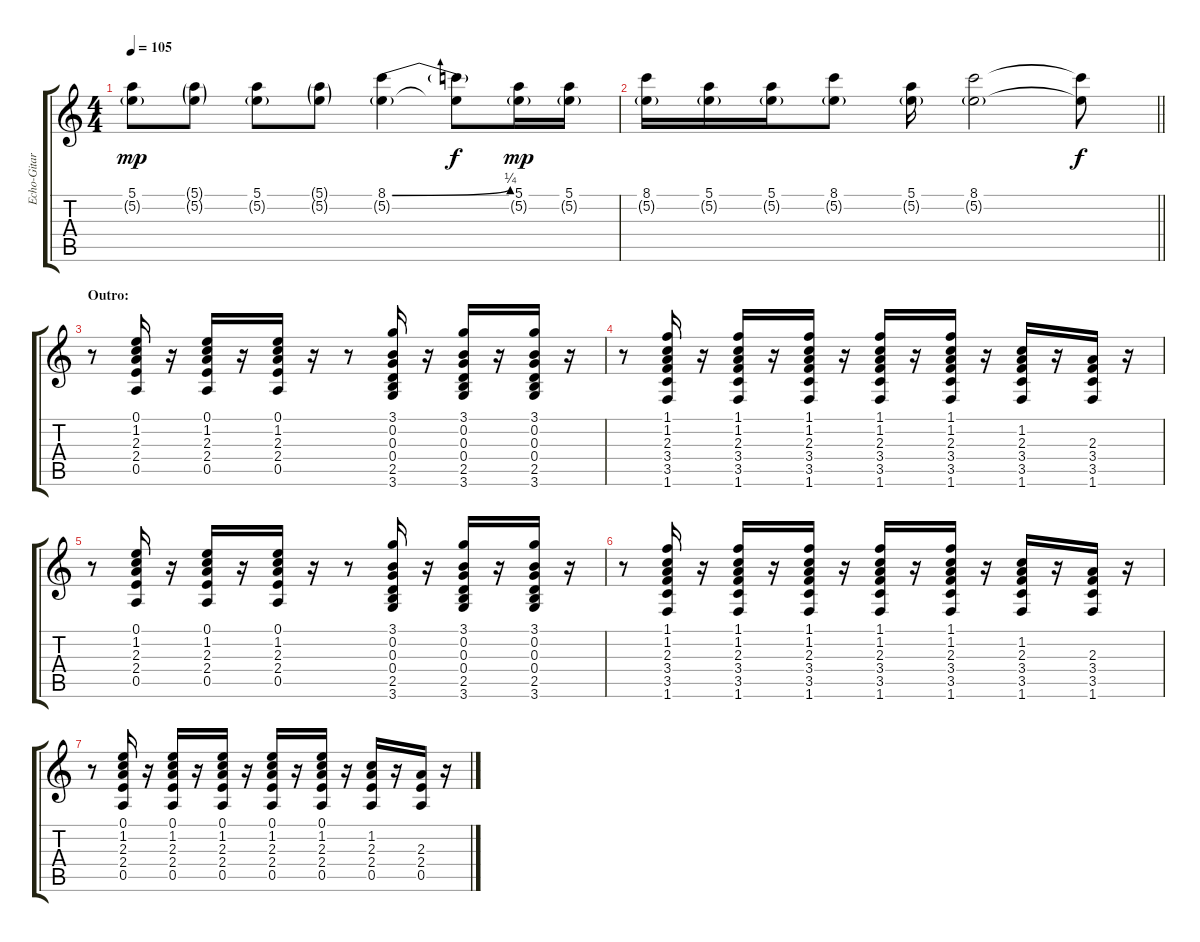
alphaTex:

\track ("Echo-Gitarre / Solo-Gitarre" "Echo-Gitar") {instrument overdrivenguitar}
\staff {score tabs}
\tuning (E4 B3 G3 D3 A2 E2) {hide}
\ts (4 4)
\tempo 105
\clef g2
\ks c
(5.1 5.2{g}).8{dy mp} (5.1{g} 5.2{g}).8 (5.1 5.2{g}).8 (5.1{g} 5.2{g}).8 (8.1{be (bend 0 0 60 1)} 5.2{g}).4 (8.1{t} 5.2{t}).8{dy f} (5.1 5.2{g}).16{dy mp} (5.1 5.2{g}).16 |
\barLineRight lightlight
(8.1 5.2{g}).16 (5.1 5.2{g}).16 (5.1 5.2{g}).16 (8.1 5.2{g}).8 (5.1 5.2{g}).16 (8.1 5.2{g}).2 (8.1{t} 5.2{t}).8{dy f} |
\section ("" "Outro:")
r.8 (0.1 1.2 2.3 2.4 0.5).16{volume 9} r.16 (0.1 1.2 2.3 2.4 0.5).16{volume 7} r.16 (0.1 1.2 2.3 2.4 0.5).16{volume 5} r.16 r.8 (3.1 0.2 0.3 0.4 2.5 3.6).16{volume 9} r.16 (3.1 0.2 0.3 0.4 2.5 3.6).16{volume 7} r.16 (3.1 0.2 0.3 0.4 2.5 3.6).16{volume 5} r.16 |
r.8 (1.1 1.2 2.3 3.4 3.5 1.6).16{volume 7} r.16 (1.1 1.2 2.3 3.4 3.5 1.6).16{volume 5} r.16 (1.1 1.2 2.3 3.4 3.5 1.6).16{volume 4} r.16 (1.1 1.2 2.3 3.4 3.5 1.6).16{volume 3} r.16 (1.1 1.2 2.3 3.4 3.5 1.6).16{volume 2} r.16 (1.2 2.3 3.4 3.5 1.6).16 r.16 (2.3 3.4 3.5 1.6).16 r.16 |
r.8 (0.1 1.2 2.3 2.4 0.5).16{volume 9} r.16 (0.1 1.2 2.3 2.4 0.5).16{volume 7} r.16 (0.1 1.2 2.3 2.4 0.5).16{volume 5} r.16 r.8 (3.1 0.2 0.3 0.4 2.5 3.6).16{volume 9} r.16 (3.1 0.2 0.3 0.4 2.5 3.6).16{volume 7} r.16 (3.1 0.2 0.3 0.4 2.5 3.6).16{volume 5} r.16 |
r.8 (1.1 1.2 2.3 3.4 3.5 1.6).16{volume 7} r.16 (1.1 1.2 2.3 3.4 3.5 1.6).16{volume 5} r.16 (1.1 1.2 2.3 3.4 3.5 1.6).16{volume 4} r.16 (1.1 1.2 2.3 3.4 3.5 1.6).16{volume 3} r.16 (1.1 1.2 2.3 3.4 3.5 1.6).16{volume 2} r.16 (1.2 2.3 3.4 3.5 1.6).16 r.16 (2.3 3.4 3.5 1.6).16 r.16 |
r.8 (0.1 1.2 2.3 2.4 0.5).16{volume 9} r.16 (0.1 1.2 2.3 2.4 0.5).16{volume 7} r.16 (0.1 1.2 2.3 2.4 0.5).16{volume 5} r.16 (0.1 1.2 2.3 2.4 0.5).16{volume 3} r.16 (0.1 1.2 2.3 2.4 0.5).16{volume 2} r.16 (1.2 2.3 2.4 0.5).16{volume 1} r.16 (2.3 2.4 0.5).16 r.16
